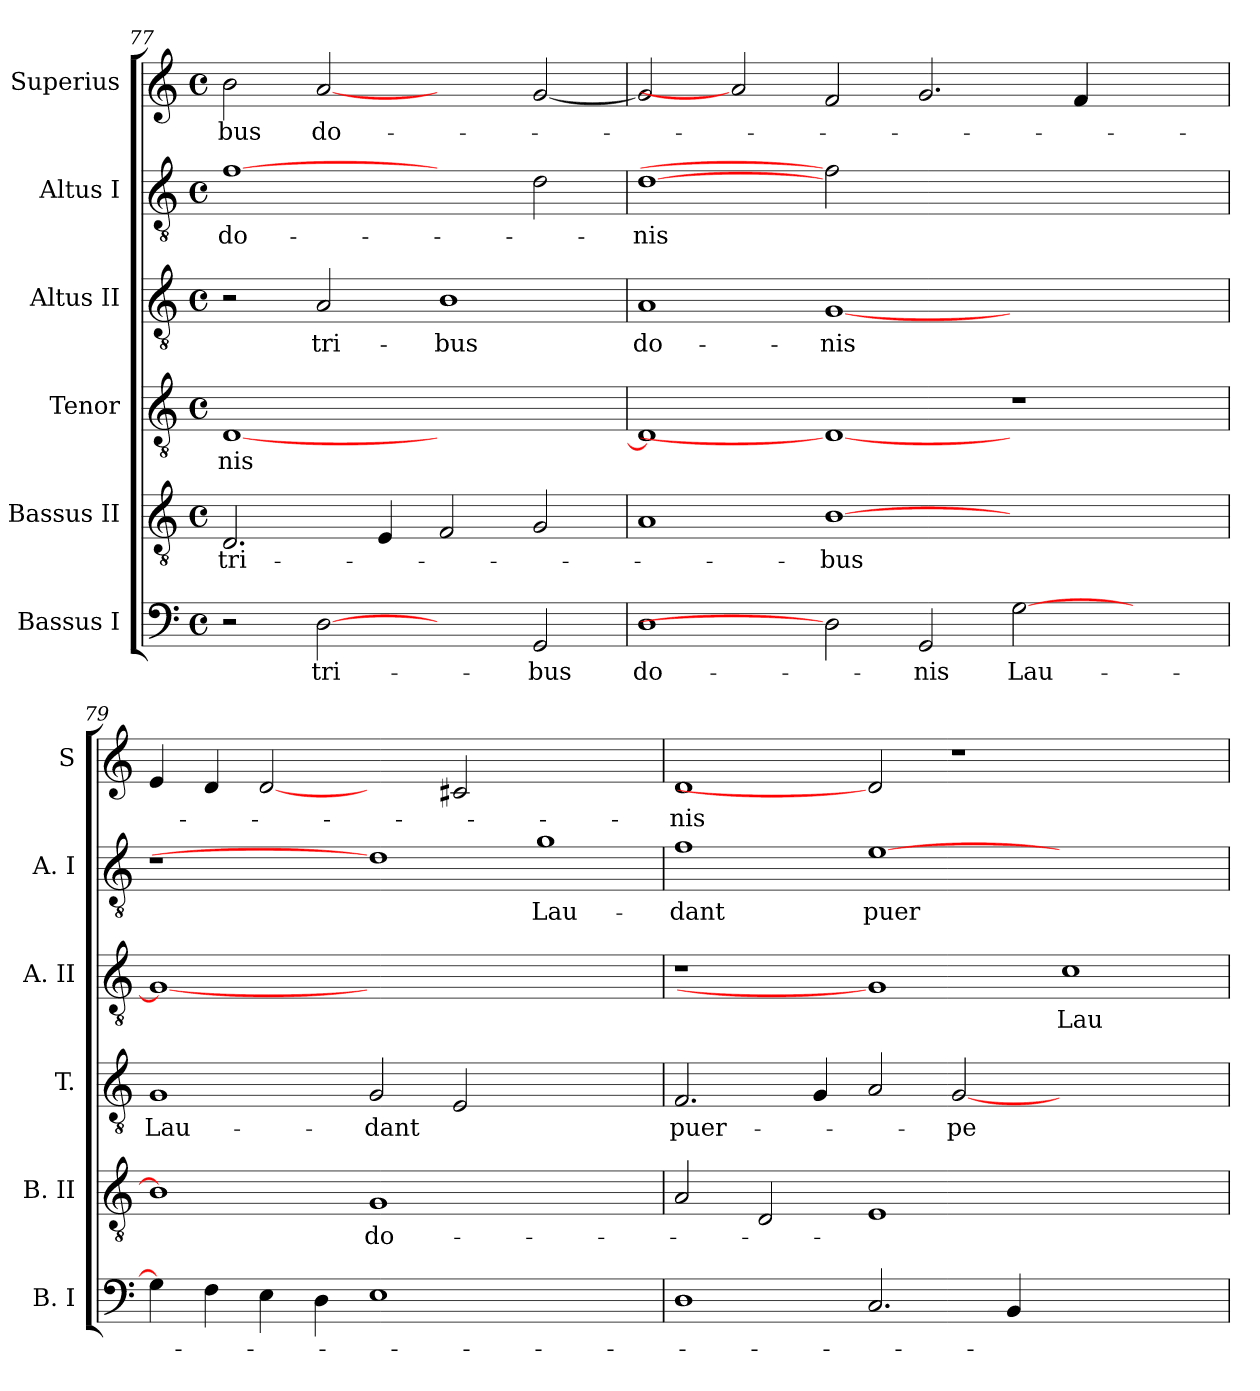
**kern	**text	**kern	**text	**kern	**text	**kern	**text	**kern	**text	**kern	**text
*part6	*part6	*part5	*part5	*part4	*part4	*part3	*part3	*part2	*part2	*part1	*part1
*staff6	*staff6	*staff5	*staff5	*staff4	*staff4	*staff3	*staff3	*staff2	*staff2	*staff1	*staff1
*I"Bassus I	*	*I"Bassus II	*	*I"Tenor	*	*I"Altus II	*	*I"Altus I	*	*I"Superius	*
*I'B. I	*	*I'B. II	*	*I'T.	*	*I'A. II	*	*I'A. I	*	*I'S	*
*clefF4	*	*clefGv2	*	*clefGv2	*	*clefGv2	*	*clefGv2	*	*clefG2	*
*	*	*ITrd7c12	*	*ITrd7c12	*	*ITrd7c12	*	*ITrd7c12	*	*	*
*k[]	*	*k[]	*	*k[]	*	*k[]	*	*k[]	*	*k[]	*
*C:	*	*C:	*	*C:	*	*C:	*	*C:	*	*C:	*
*M4/4	*	*M4/4	*	*M4/4	*	*M4/4	*	*M4/4	*	*M4/4	*
*met(c)	*	*met(c)	*	*met(c)	*	*met(c)	*	*met(c)	*	*met(c)	*
=77	=77	=77	=77	=77	=77	=77	=77	=77	=77	=77	=77
!	!	!	!LO:LY:b:color=#000000	!	!	!	!	!	!	!	!
!	!	!	!	!	!LO:LY:b:color=#000000	!	!	!	!	!	!
!	!	!	!	!	!	!	!	!	!LO:LY:b:color=#000000	!	!
!	!	!	!	!	!	!	!	!	!	!	!LO:LY:b:color=#000000
2r	.	2.DDi/	tri-	[<1DDi	-nis	2r	.	[1Fi	do-	2bi\	-bus
!	!LO:LY:b:color=#000000	!	!	!	!	!	!	!	!	!	!
!	!	!	!	!	!	!	!LO:LY:b:color=#000000	!	!	!	!
!	!	!	!	!	!	!	!	!	!	!	!LO:LY:b:color=#000000
[2Di	tri-	.	.	.	.	2AAi/	tri-	.	.	[2ai	do-
.	.	4EEi/	.	.	.	.	.	.	.	.	.
!	!	!	!	!	!	!	!LO:LY:b:color=#000000	!	!	!	!
2ryy	.	2FFi/	.	1ryy	.	1BBi	-bus	2ryy	.	2ryy	.
!	!LO:LY:b:color=#000000	!	!	!	!	!	!	!	!	!	!
2GGi/	-bus	2GGi/	.	.	.	.	.	2Di\	.	[<2gi/	.
=78	=78	=78	=78	=78	=78	=78	=78	=78	=78	=78	=78
!	!LO:LY:b:color=#000000	!	!	!	!	!	!	!	!	!	!
!	!	!	!	!	!	!	!LO:LY:b:color=#000000	!	!	!	!
!	!	!	!	!	!	!	!	!	!LO:LY:b:color=#000000	!	!
1Di	do-	1AAi	.	1DDi]	.	1AAi	do-	[1Di	-nis	2gi/]	.
.	.	.	.	.	.	.	.	.	.	2ai]	.
!	!	!	!LO:LY:b:color=#000000	!	!	!	!	!	!	!	!
!	!	!	!	!	!	!	!LO:LY:b:color=#000000	!	!	!	!
2Di]	.	[>1BBi	-bus	1DDi_	.	[<1GGi	-nis	2Fi]	.	2fi/	.
!	!LO:LY:b:color=#000000	!	!	!	!	!	!	!	!	!	!
2GGi/	-nis	.	.	.	.	.	.	1.ryy	.	2.gi/	.
!	!LO:LY:b:color=#000000	!	!	!	!	!	!	!	!	!	!
[>2Gi\	Lau-	1ryy	.	1r	.	1ryy	.	.	.	.	.
.	.	.	.	.	.	.	.	.	.	4fi/	.
2ryy	.	.	.	.	.	.	.	.	.	2ryy	.
=79	=79	=79	=79	=79	=79	=79	=79	=79	=79	=79	=79
!	!	!	!	!	!LO:LY:b:color=#000000	!	!	!	!	!	!
4Gi\]	.	1BBi]	.	1GGi	Lau-	1GGi_<	.	1r	.	4ei/	.
4Fi\	.	.	.	.	.	.	.	.	.	4di/	.
4Ei\	.	.	.	.	.	.	.	.	.	[2di	.
4Di\	.	.	.	.	.	.	.	.	.	.	.
!	!	!	!LO:LY:b:color=#000000	!	!	!	!	!	!	!	!
!	!	!	!	!	!LO:LY:b:color=#000000	!	!	!	!	!	!
1Ei	.	1GGi	do-	2GGi/	-dant	0ryy	.	1Di]	.	2ryy	.
.	.	.	.	2EEi/	.	.	.	.	.	2c#Xi/	.
!	!	!	!	!	!	!	!	!	!LO:LY:b:color=#000000	!	!
1ryy	.	1ryy	.	1ryy	.	.	.	1Gi	Lau-	1ryy	.
!!LO:PB:g=z
=80	=80	=80	=80	=80	=80	=80	=80	=80	=80	=80	=80
!	!	!	!	!	!LO:LY:b:color=#000000	!	!	!	!	!	!
!	!	!	!	!	!	!	!	!	!LO:LY:b:color=#000000	!	!
!	!	!	!	!	!	!	!	!	!	!	!LO:LY:b:color=#000000
1Di	.	2AAi/	.	2.FFi/	puer-	1r	.	1Fi	-dant	1di	-nis
.	.	2DDi/	.	.	.	.	.	.	.	.	.
.	.	.	.	4GGi/	.	.	.	.	.	.	.
!	!	!	!	!	!	!	!	!	!LO:LY:b:color=#000000	!	!
2.Ci/	.	1EEi	.	2AAi/	.	1GGi]	.	[>1Ei	puer-	2di]	.
!	!	!	!	!	!LO:LY:b:color=#000000	!	!	!	!	!	!
.	.	.	.	[<2GGi/	-pe-	.	.	.	.	1r	.
4BBi/	.	.	.	.	.	.	.	.	.	.	.
!	!	!	!	!	!	!	!LO:LY:b:color=#000000	!	!	!	!
1ryy	.	1ryy	.	1ryy	.	1Ci	Lau-	1ryy	.	.	.
.	.	.	.	.	.	.	.	.	.	2ryy	.
=	=	=	=	=	=	=	=	=	=	=	=
*-	*-	*-	*-	*-	*-	*-	*-	*-	*-	*-	*-
